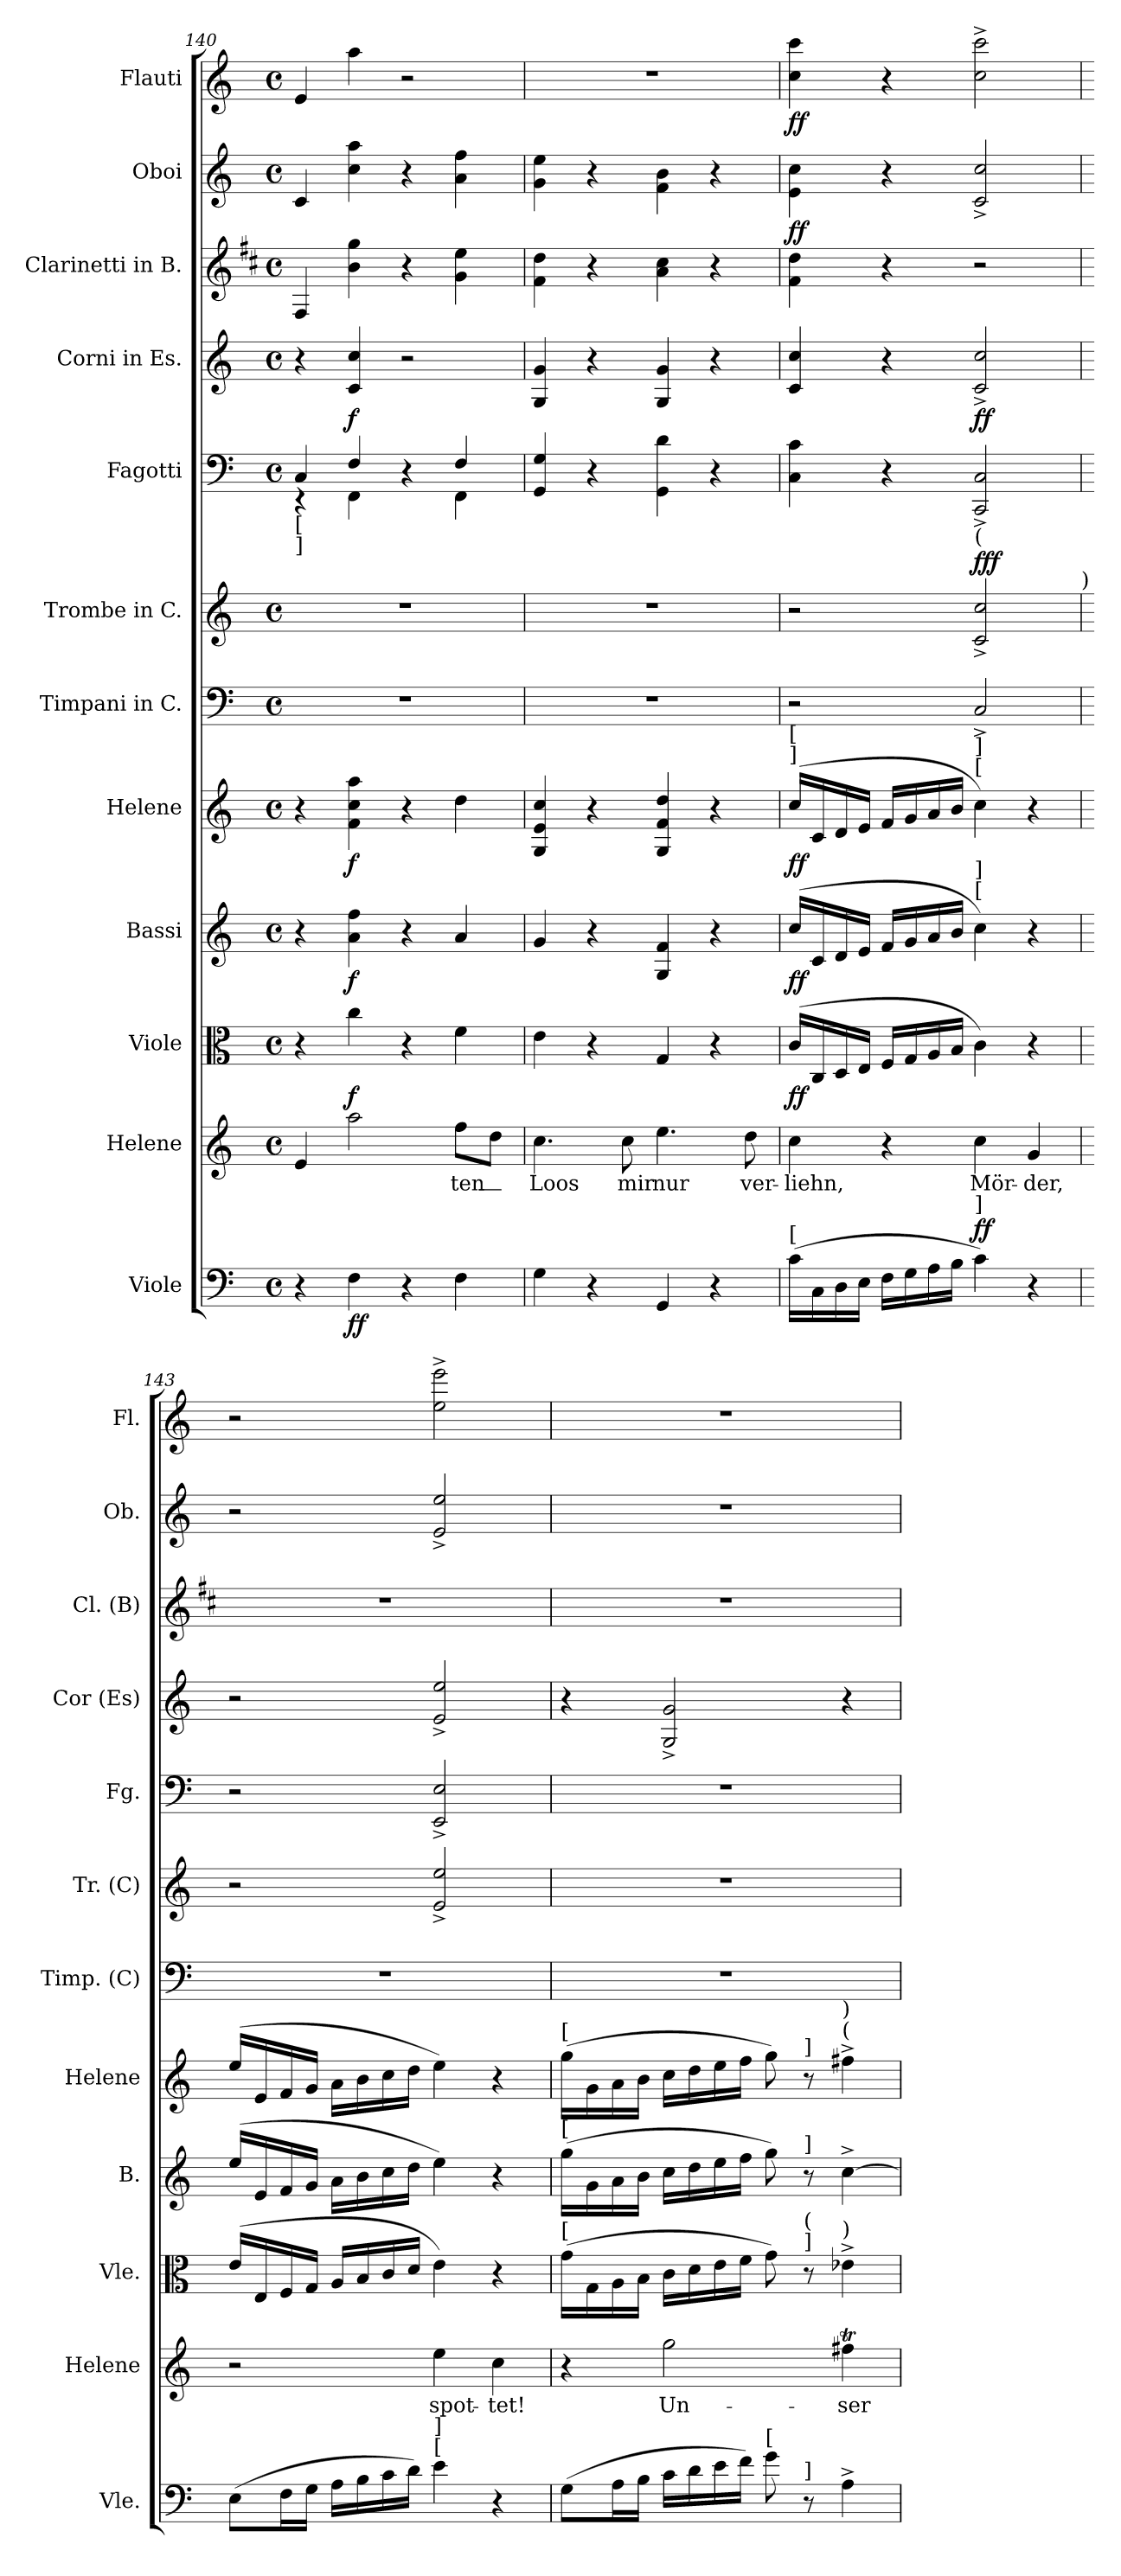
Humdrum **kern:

**kern	**dynam	**kern	**text	**kern	**dynam	**kern	**dynam	**kern	**dynam	**kern	**kern	**dynam	**kern	**kern	**dynam	**kern	**kern	**dynam	**kern	**dynam
*part12	*part12	*part11	*part11	*part10	*part10	*part9	*part9	*part8	*part8	*part7	*part6	*part6	*part5	*part4	*part4	*part3	*part2	*part2	*part1	*part1
*staff12	*staff12	*staff11	*staff11	*staff10	*staff10	*staff9	*staff9	*staff8	*staff8	*staff7	*staff6	*staff6	*staff5	*staff4	*staff4	*staff3	*staff2	*staff2	*staff1	*staff1
*I"Viole	*	*I"Helene	*	*I"Viole	*	*I"Bassi	*	*I"Helene	*	*I"Timpani in C.	*I"Trombe in C.	*	*I"Fagotti	*I"Corni in Es.	*	*I"Clarinetti in B.	*I"Oboi	*	*I"Flauti	*
*I'Vle.	*	*I'Helene	*	*I'Vle.	*	*I'B.	*	*I'Helene	*	*I'Timp. (C)	*I'Tr. (C)	*	*I'Fg.	*I'Cor (Es)	*	*I'Cl. (B)	*I'Ob.	*	*I'Fl.	*
*clefF4	*	*clefG2	*	*clefC3	*	*clefG2	*	*clefG2	*	*clefF4	*clefG2	*	*clefF4	*clefG2	*	*clefG2	*clefG2	*	*clefG2	*
*	*	*	*	*	*	*	*	*	*	*	*	*	*	*ITrd4c7	*	*ITrd1c2	*	*	*	*
*k[]	*	*k[]	*	*k[]	*	*k[]	*	*k[]	*	*k[]	*k[]	*	*k[]	*k[b-]	*	*k[]	*k[]	*	*k[]	*
*C:	*	*C:	*	*C:	*	*C:	*	*C:	*	*C:	*C:	*	*C:	*F:	*	*C:	*C:	*	*C:	*
*M4/4	*	*M4/4	*	*M4/4	*	*M4/4	*	*M4/4	*	*M4/4	*M4/4	*	*M4/4	*M4/4	*	*M4/4	*M4/4	*	*M4/4	*
*met(c)	*	*met(c)	*	*met(c)	*	*met(c)	*	*met(c)	*	*met(c)	*met(c)	*	*met(c)	*met(c)	*	*met(c)	*met(c)	*	*met(c)	*
=140	=140	=140	=140	=140	=140	=140	=140	=140	=140	=140	=140	=140	=140	=140	=140	=140	=140	=140	=140	=140
*	*	*	*	*	*	*	*	*	*	*	*	*	*^	*	*	*	*	*	*	*
!	!	!	!	!	!	!	!	!	!	!	!	!	!LO:TX:b:t=[	!	!	!	!	!	!	!	!
!	!	!	!	!	!	!	!	!	!	!	!	!	!LO:TX:b:t=]	!	!	!	!	!	!	!	!
4r	.	4e/	.	4r	.	4r	.	4r	.	1r	1r	.	4C/	4r	4r	.	4E	4c	.	4e	.
!	!LO:DY:b	!	!	!	!LO:DY:b	!	!LO:DY:b	!	!LO:DY:b	!	!	!	!	!	!	!LO:DY:b	!	!	!	!	!
4F\	ff	2aa\	.	4cc\	f	4a\ 4ff\	f	4f\ 4cc\ 4aa\	f	.	.	.	4F/	4FF\	4F/ 4f/	f	4a\ 4ff\	4cc\ 4aa\	.	4aa	.
4r	.	.	.	4r	.	4r	.	4r	.	.	.	.	4ryy	4r	2r	.	4r	4r	.	2r	.
4F\	.	8ff\L	ten_	4f\	.	4a/	.	4dd\	.	.	.	.	4F/	4FF\	.	.	4f\ 4dd\	4a\ 4ff\	.	.	.
.	.	8dd\J	.	.	.	.	.	.	.	.	.	.	.	.	.	.	.	.	.	.	.
*	*	*	*	*	*	*	*	*	*	*	*	*	*v	*v	*	*	*	*	*	*	*
=141	=141	=141	=141	=141	=141	=141	=141	=141	=141	=141	=141	=141	=141	=141	=141	=141	=141	=141	=141	=141
4G\	.	4.cc\	Loos	4e\	.	4g/	.	4G/ 4e/ 4cc/	.	1r	1r	.	4GG/ 4G/	4C/ 4c/	.	4e\ 4cc\	4g\ 4ee\	.	1r	.
4r	.	.	.	4r	.	4r	.	4r	.	.	.	.	4r	4r	.	4r	4r	.	.	.
.	.	8cc\	mir	.	.	.	.	.	.	.	.	.	.	.	.	.	.	.	.	.
4GG/	.	4.ee\	nur	4G/	.	4G/ 4f/	.	4G/ 4f/ 4dd/	.	.	.	.	4GG\ 4d\	4C/ 4c/	.	4g\ 4b\	4f\ 4b\	.	.	.
4r	.	.	.	4r	.	4r	.	4r	.	.	.	.	4r	4r	.	4r	4r	.	.	.
.	.	8dd\	ver-	.	.	.	.	.	.	.	.	.	.	.	.	.	.	.	.	.
!!LO:PB:g=z
=142	=142	=142	=142	=142	=142	=142	=142	=142	=142	=142	=142	=142	=142	=142	=142	=142	=142	=142	=142	=142
!	!	!	!	!	!	!	!	!	!	!LO:TX:b:t=[	!	!	!	!	!	!	!	!	!	!
!	!	!	!	!	!	!	!	!	!	!LO:TX:b:t=]	!	!	!	!	!	!	!	!	!	!
!LO:TX:a:t=[	!	!	!	!	!	!	!	!	!	!	!	!	!	!	!	!	!	!	!	!
!	!	!	!	!	!LO:DY:b	!	!LO:DY:b	!	!LO:DY:b	!	!	!	!	!	!	!	!	!LO:DY:b	!	!LO:DY:b
(>16c\LL	.	4cc\	liehn,	(>16c/LL	ff	(>16cc/LL	ff	(>16cc/LL	ff	2r	2r	.	4C\ 4c\	4F/ 4f/	.	4e\ 4cc\	4e\ 4cc\	ff	4cc\ 4ccc\	ff
16C\	.	.	.	16C/	.	16c/	.	16c/	.	.	.	.	.	.	.	.	.	.	.	.
16D\	.	.	.	16D/	.	16d/	.	16d/	.	.	.	.	.	.	.	.	.	.	.	.
16E\JJ	.	.	.	16E/JJ	.	16e/JJ	.	16e/JJ	.	.	.	.	.	.	.	.	.	.	.	.
16F\LL	.	4r	.	16F/LL	.	16f/LL	.	16f/LL	.	.	.	.	4r	4r	.	4r	4r	.	4r	.
16G\	.	.	.	16G/	.	16g/	.	16g/	.	.	.	.	.	.	.	.	.	.	.	.
16A\	.	.	.	16A/	.	16a/	.	16a/	.	.	.	.	.	.	.	.	.	.	.	.
16B\JJ	.	.	.	16B/JJ	.	16b/JJ	.	16b/JJ	.	.	.	.	.	.	.	.	.	.	.	.
!	!	!	!	!	!	!	!	!	!	!	!LO:TX:a:t=(	!	!	!	!	!	!	!	!	!
!	!	!	!	!	!	!	!	!LO:TX:a:t=[	!	!	!	!	!	!	!	!	!	!	!	!
!	!	!	!	!	!	!	!	!LO:TX:a:t=]	!	!	!	!	!	!	!	!	!	!	!	!
!	!	!	!	!	!	!LO:TX:a:t=[	!	!	!	!	!	!	!	!	!	!	!	!	!	!
!	!	!	!	!	!	!LO:TX:a:t=]	!	!	!	!	!	!	!	!	!	!	!	!	!	!
!LO:TX:a:t=]	!	!	!	!	!	!	!	!	!	!	!	!	!	!	!	!	!	!	!	!
!	!LO:DY:a	!	!	!	!	!	!	!	!	!	!	!LO:DY:b	!	!	!	!	!	!	!	!
!	!	!	!	!	!	!	!	!	!	!	!	!LO:DY:n=1:a	!	!	!LO:DY:b	!	!	!	!	!
4c\)	ff	4cc\	Mör-	4c\)	.	4cc\)	.	4cc\)	.	2C^</	2c^</ 2cc^</	f ff	2CC^</ 2C^</	2F^</ 2f^</	ff	2r	2c^</ 2cc^</	.	2cc^>\ 2ccc^>\	.
4r	.	4g/	der,	4r	.	4r	.	4r	.	.	.	.	.	.	.	.	.	.	.	.
!	!	!	!	!	!	!	!	!	!	!	!LO:TX:a:t=)	!	!	!	!	!	!	!	!	!
=143	=143	=143	=143	=143	=143	=143	=143	=143	=143	=143	=143	=143	=143	=143	=143	=143	=143	=143	=143	=143
(>8E\L	.	2r	.	(>16e/LL	.	(>16ee/LL	.	(>16ee/LL	.	1r	2r	.	2r	2r	.	1r	2r	.	2r	.
.	.	.	.	16E/	.	16e/	.	16e/	.	.	.	.	.	.	.	.	.	.	.	.
16F\L	.	.	.	16F/	.	16f/	.	16f/	.	.	.	.	.	.	.	.	.	.	.	.
16G\JJ	.	.	.	16G/JJ	.	16g/JJ	.	16g/JJ	.	.	.	.	.	.	.	.	.	.	.	.
16A\LL	.	.	.	16A/LL	.	16a\LL	.	16a\LL	.	.	.	.	.	.	.	.	.	.	.	.
16B\	.	.	.	16B/	.	16b\	.	16b\	.	.	.	.	.	.	.	.	.	.	.	.
16c\	.	.	.	16c/	.	16cc\	.	16cc\	.	.	.	.	.	.	.	.	.	.	.	.
16d\JJ)	.	.	.	16d/JJ	.	16dd\JJ	.	16dd\JJ	.	.	.	.	.	.	.	.	.	.	.	.
!LO:TX:a:t=[	!	!	!	!	!	!	!	!	!	!	!	!	!	!	!	!	!	!	!	!
!LO:TX:a:t=]	!	!	!	!	!	!	!	!	!	!	!	!	!	!	!	!	!	!	!	!
4e\	.	4ee\	spot-	4e\)	.	4ee\)	.	4ee\)	.	.	2e^</ 2ee^</	.	2EE^</ 2E^</	2A^</ 2a^</	.	.	2e^</ 2ee^</	.	2ee^>\ 2eee^>\	.
4r	.	4cc\	tet!	4r	.	4r	.	4r	.	.	.	.	.	.	.	.	.	.	.	.
=144	=144	=144	=144	=144	=144	=144	=144	=144	=144	=144	=144	=144	=144	=144	=144	=144	=144	=144	=144	=144
!	!	!	!	!	!	!	!	!LO:TX:a:t=[	!	!	!	!	!	!	!	!	!	!	!	!
!	!	!	!	!	!	!LO:TX:a:t=[	!	!	!	!	!	!	!	!	!	!	!	!	!	!
!	!	!	!	!LO:TX:a:t=[	!	!	!	!	!	!	!	!	!	!	!	!	!	!	!	!
(>8G\L	.	4r	.	(>16g\LL	.	(>16gg\LL	.	(>16gg\LL	.	1r	1r	.	1r	4r	.	1r	1r	.	1r	.
.	.	.	.	16G\	.	16g\	.	16g\	.	.	.	.	.	.	.	.	.	.	.	.
16A\L	.	.	.	16A\	.	16a\	.	16a\	.	.	.	.	.	.	.	.	.	.	.	.
16B\JJ	.	.	.	16B\JJ	.	16b\JJ	.	16b\JJ	.	.	.	.	.	.	.	.	.	.	.	.
16c\LL	.	2gg\	Un-	16c\LL	.	16cc\LL	.	16cc\LL	.	.	.	.	.	2C^</ 2c^</	.	.	.	.	.	.
16d\	.	.	.	16d\	.	16dd\	.	16dd\	.	.	.	.	.	.	.	.	.	.	.	.
16e\	.	.	.	16e\	.	16ee\	.	16ee\	.	.	.	.	.	.	.	.	.	.	.	.
16f\JJ)	.	.	.	16f\JJ	.	16ff\JJ	.	16ff\JJ	.	.	.	.	.	.	.	.	.	.	.	.
!LO:TX:a:t=[	!	!	!	!	!	!	!	!	!	!	!	!	!	!	!	!	!	!	!	!
8g\	.	.	.	8g\)	.	8gg\)	.	8gg\)	.	.	.	.	.	.	.	.	.	.	.	.
!	!	!	!	!	!	!	!	!LO:TX:a:t=]	!	!	!	!	!	!	!	!	!	!	!	!
!	!	!	!	!	!	!LO:TX:a:t=]	!	!	!	!	!	!	!	!	!	!	!	!	!	!
!	!	!	!	!LO:TX:a:t=]	!	!	!	!	!	!	!	!	!	!	!	!	!	!	!	!
!	!	!	!	!LO:TX:a:t=(	!	!	!	!	!	!	!	!	!	!	!	!	!	!	!	!
!LO:TX:a:t=]	!	!	!	!	!	!	!	!	!	!	!	!	!	!	!	!	!	!	!	!
8r	.	.	.	8r	.	8r	.	8r	.	.	.	.	.	.	.	.	.	.	.	.
!	!	!	!	!	!	!	!	!LO:TX:a:t=(	!	!	!	!	!	!	!	!	!	!	!	!
!	!	!	!	!	!	!	!	!LO:TX:a:t=)	!	!	!	!	!	!	!	!	!	!	!	!
!	!	!	!	!LO:TX:a:t=)	!	!	!	!	!	!	!	!	!	!	!	!	!	!	!	!
4A^>\	.	4ff#Xt\	ser	4e-X^>\	.	[4cc^>\	.	4ff#X^>\	.	.	.	.	.	4r	.	.	.	.	.	.
=	=	=	=	=	=	=	=	=	=	=	=	=	=	=	=	=	=	=	=	=
*-	*-	*-	*-	*-	*-	*-	*-	*-	*-	*-	*-	*-	*-	*-	*-	*-	*-	*-	*-	*-
